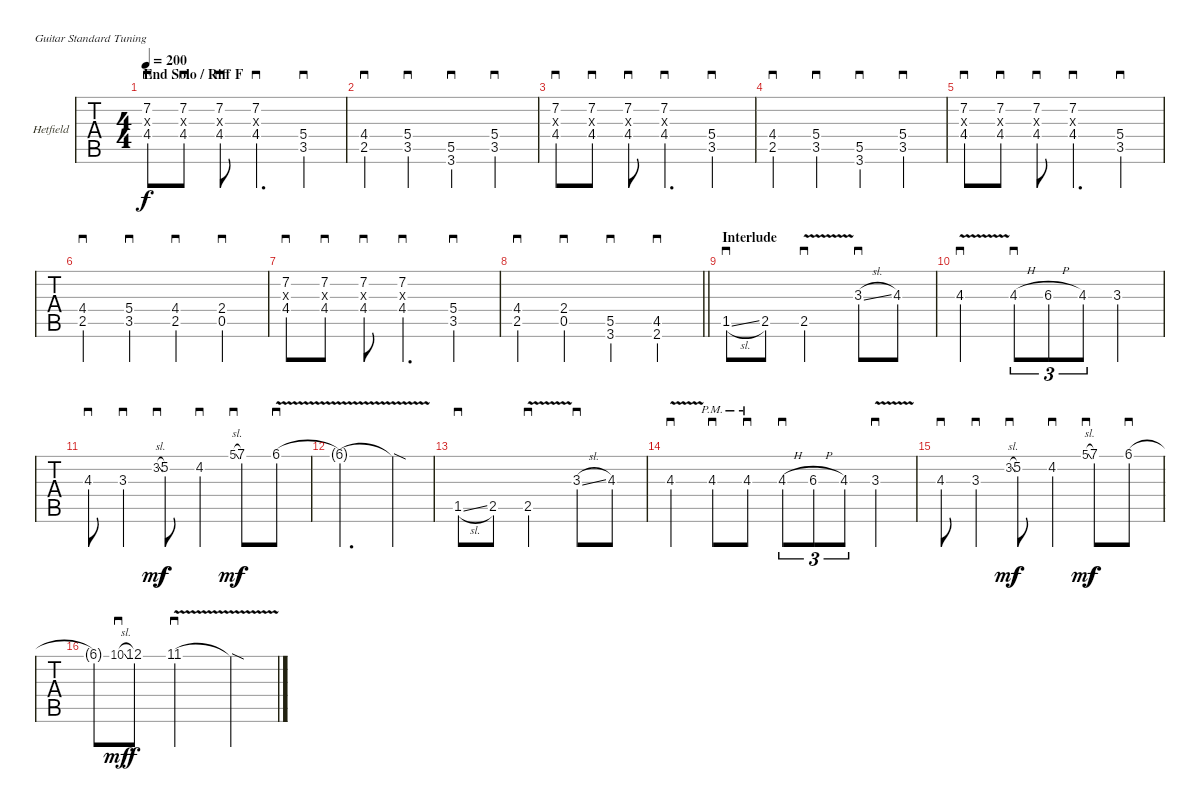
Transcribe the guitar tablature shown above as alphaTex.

\bracketExtendMode groupsimilarinstruments
\firstSystemTrackNameOrientation horizontal
\otherSystemsTrackNameOrientation horizontal
\track ("Guitar 1" "Hetfield") {instrument distortionguitar}
\staff {tabs}
\tuning (E4 B3 G3 D3 A2 E2)
\ts (4 4)
\section ("" "End Solo / Riff F")
\tempo 200
\clef g2
\ks c
(4.3{x} 4.4 7.2).8{sd dy f} (4.3{x} 4.4 7.2).8{sd} (4.3{x} 4.4 7.2).8{sd} (4.3{x} 4.4 7.2).4{d sd} (5.4 3.5).4{sd} |
(4.4 2.5).4{sd} (5.4 3.5).4{sd} (5.5 3.6).4{sd} (5.4 3.5).4{sd} |
(4.3{x} 4.4 7.2).8{sd} (4.3{x} 4.4 7.2).8{sd} (4.3{x} 4.4 7.2).8{sd} (4.3{x} 4.4 7.2).4{d sd} (5.4 3.5).4{sd} |
(4.4 2.5).4{sd} (5.4 3.5).4{sd} (5.5 3.6).4{sd} (5.4 3.5).4{sd} |
(4.3{x} 4.4 7.2).8{sd} (4.3{x} 4.4 7.2).8{sd} (4.3{x} 4.4 7.2).8{sd} (4.3{x} 4.4 7.2).4{d sd} (5.4 3.5).4{sd} |
(4.4 2.5).4{sd} (5.4 3.5).4{sd} (4.4 2.5).4{sd} (2.4 0.5).4{sd} |
(4.3{x} 4.4 7.2).8{sd} (4.3{x} 4.4 7.2).8{sd} (4.3{x} 4.4 7.2).8{sd} (4.3{x} 4.4 7.2).4{d sd} (5.4 3.5).4{sd} |
\barLineRight lightlight
(4.4 2.5).4{sd} (2.4 0.5).4{sd} (5.5 3.6).4{sd} (4.5 2.6).4{sd} |
\section ("" "Interlude")
1.5{sl}.8{sd} 2.5.8 2.5{v}.2{sd} 3.3{sl}.8{sd} 4.3.8 |
4.3{v}.2{sd} 4.3{h}.8{sd tu (3 2)} 6.3{h}.8{tu (3 2)} 4.3.8{tu (3 2)} 3.3.4 |
4.3.8{sd} 3.3.4{sd} 3.2{sl}.8{sd gr onbeat dy mf} 5.2.8{dy f} 4.2.4{sd} 5.1{sl}.8{sd gr onbeat dy mf} 7.1.8{dy f} 6.1{v}.8{sd} |
6.1{v t}.2{d} 6.1{v sod t}.4 |
1.5{sl}.8{sd} 2.5.8 2.5{v}.2{sd} 3.3{sl}.8{sd} 4.3.8 |
4.3{v}.4{sd} 4.3{pm}.8{sd} 4.3{pm}.8{sd} 4.3{h}.8{sd tu (3 2)} 6.3{h}.8{tu (3 2)} 4.3.8{tu (3 2)} 3.3{v}.4{sd} |
4.3.8{sd} 3.3.4{sd} 3.2{sl}.8{sd gr onbeat dy mf} 5.2.8{dy f} 4.2.4{sd} 5.1{sl}.8{sd gr onbeat dy mf} 7.1.8{dy f} 6.1.8{sd} |
6.1{t}.8 10.1{sl}.8{sd gr onbeat dy mf} 12.1.8{dy f} 11.1{v}.2{sd} 11.1{v sod t}.4
